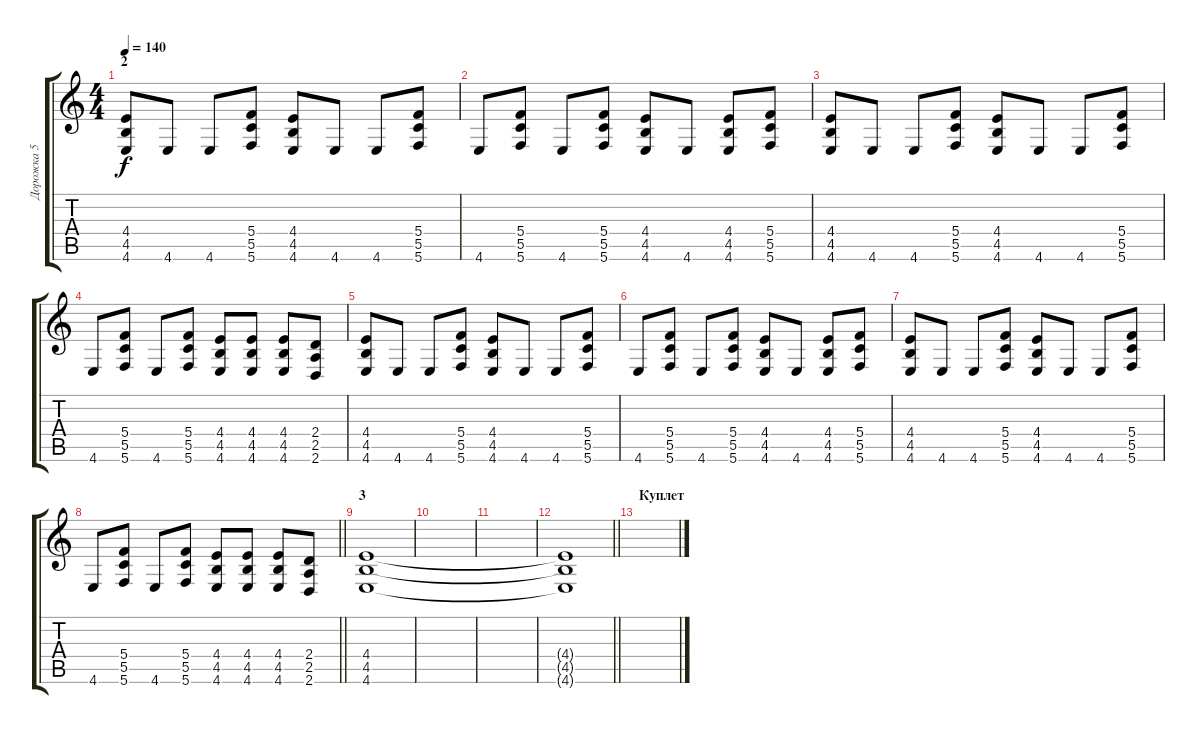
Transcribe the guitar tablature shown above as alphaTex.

\track ("Дорожка 5" "Дорожка 5") {instrument distortionguitar}
\staff {score tabs}
\tuning (D4 A3 F3 C3 G2 C2) {hide}
\ts (4 4)
\section ("" "2")
\tempo 140
\clef g2
\ks c
(4.4 4.5 4.6).8{dy f} 4.6.8 4.6.8 (5.4 5.5 5.6).8 (4.4 4.5 4.6).8 4.6.8 4.6.8 (5.4 5.5 5.6).8 |
4.6.8 (5.4 5.5 5.6).8 4.6.8 (5.4 5.5 5.6).8 (4.4 4.5 4.6).8 4.6.8 (4.4 4.5 4.6).8 (5.4 5.5 5.6).8 |
(4.4 4.5 4.6).8 4.6.8 4.6.8 (5.4 5.5 5.6).8 (4.4 4.5 4.6).8 4.6.8 4.6.8 (5.4 5.5 5.6).8 |
4.6.8 (5.4 5.5 5.6).8 4.6.8 (5.4 5.5 5.6).8 (4.4 4.5 4.6).8 (4.4 4.5 4.6).8 (4.4 4.5 4.6).8 (2.4 2.5 2.6).8 |
(4.4 4.5 4.6).8 4.6.8 4.6.8 (5.4 5.5 5.6).8 (4.4 4.5 4.6).8 4.6.8 4.6.8 (5.4 5.5 5.6).8 |
4.6.8 (5.4 5.5 5.6).8 4.6.8 (5.4 5.5 5.6).8 (4.4 4.5 4.6).8 4.6.8 (4.4 4.5 4.6).8 (5.4 5.5 5.6).8 |
(4.4 4.5 4.6).8 4.6.8 4.6.8 (5.4 5.5 5.6).8 (4.4 4.5 4.6).8 4.6.8 4.6.8 (5.4 5.5 5.6).8 |
\barLineRight lightlight
4.6.8 (5.4 5.5 5.6).8 4.6.8 (5.4 5.5 5.6).8 (4.4 4.5 4.6).8 (4.4 4.5 4.6).8 (4.4 4.5 4.6).8 (2.4 2.5 2.6).8 |
\section ("" "3")
(4.4 4.5 4.6).1 |
|
|
\barLineRight lightlight
(4.4{t} 4.5{t} 4.6{t}).1 |
\section ("" "Куплет")
